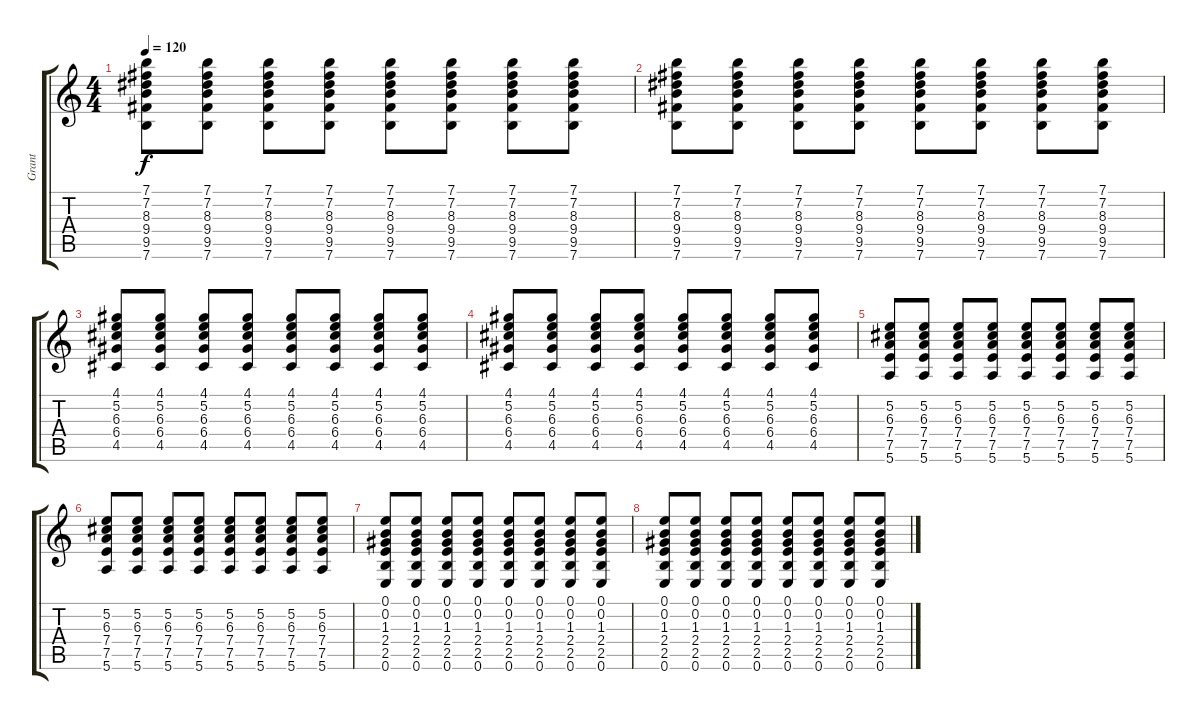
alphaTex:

\track ("Grant" "Grant") {instrument distortionguitar}
\staff {score tabs}
\tuning (E4 B3 G3 D3 A2 E2) {hide}
\ts (4 4)
\tempo 120
\clef g2
\ks c
(7.1 7.2 8.3 9.4 9.5 7.6).8{dy f volume 8} (7.1 7.2 8.3 9.4 9.5 7.6).8 (7.1 7.2 8.3 9.4 9.5 7.6).8 (7.1 7.2 8.3 9.4 9.5 7.6).8 (7.1 7.2 8.3 9.4 9.5 7.6).8 (7.1 7.2 8.3 9.4 9.5 7.6).8 (7.1 7.2 8.3 9.4 9.5 7.6).8 (7.1 7.2 8.3 9.4 9.5 7.6).8 |
(7.1 7.2 8.3 9.4 9.5 7.6).8 (7.1 7.2 8.3 9.4 9.5 7.6).8 (7.1 7.2 8.3 9.4 9.5 7.6).8 (7.1 7.2 8.3 9.4 9.5 7.6).8 (7.1 7.2 8.3 9.4 9.5 7.6).8 (7.1 7.2 8.3 9.4 9.5 7.6).8 (7.1 7.2 8.3 9.4 9.5 7.6).8 (7.1 7.2 8.3 9.4 9.5 7.6).8 |
(4.1 5.2 6.3 6.4 4.5).8 (4.1 5.2 6.3 6.4 4.5).8 (4.1 5.2 6.3 6.4 4.5).8 (4.1 5.2 6.3 6.4 4.5).8 (4.1 5.2 6.3 6.4 4.5).8 (4.1 5.2 6.3 6.4 4.5).8 (4.1 5.2 6.3 6.4 4.5).8 (4.1 5.2 6.3 6.4 4.5).8 |
(4.1 5.2 6.3 6.4 4.5).8{volume 3} (4.1 5.2 6.3 6.4 4.5).8 (4.1 5.2 6.3 6.4 4.5).8 (4.1 5.2 6.3 6.4 4.5).8 (4.1 5.2 6.3 6.4 4.5).8 (4.1 5.2 6.3 6.4 4.5).8 (4.1 5.2 6.3 6.4 4.5).8 (4.1 5.2 6.3 6.4 4.5).8 |
(5.2 6.3 7.4 7.5 5.6).8 (5.2 6.3 7.4 7.5 5.6).8 (5.2 6.3 7.4 7.5 5.6).8 (5.2 6.3 7.4 7.5 5.6).8 (5.2 6.3 7.4 7.5 5.6).8 (5.2 6.3 7.4 7.5 5.6).8 (5.2 6.3 7.4 7.5 5.6).8 (5.2 6.3 7.4 7.5 5.6).8 |
(5.2 6.3 7.4 7.5 5.6).8 (5.2 6.3 7.4 7.5 5.6).8 (5.2 6.3 7.4 7.5 5.6).8 (5.2 6.3 7.4 7.5 5.6).8 (5.2 6.3 7.4 7.5 5.6).8 (5.2 6.3 7.4 7.5 5.6).8 (5.2 6.3 7.4 7.5 5.6).8 (5.2 6.3 7.4 7.5 5.6).8 |
(0.1 0.2 1.3 2.4 2.5 0.6).8{volume 0} (0.1 0.2 1.3 2.4 2.5 0.6).8 (0.1 0.2 1.3 2.4 2.5 0.6).8 (0.1 0.2 1.3 2.4 2.5 0.6).8 (0.1 0.2 1.3 2.4 2.5 0.6).8 (0.1 0.2 1.3 2.4 2.5 0.6).8 (0.1 0.2 1.3 2.4 2.5 0.6).8 (0.1 0.2 1.3 2.4 2.5 0.6).8 |
(0.1 0.2 1.3 2.4 2.5 0.6).8 (0.1 0.2 1.3 2.4 2.5 0.6).8 (0.1 0.2 1.3 2.4 2.5 0.6).8 (0.1 0.2 1.3 2.4 2.5 0.6).8 (0.1 0.2 1.3 2.4 2.5 0.6).8 (0.1 0.2 1.3 2.4 2.5 0.6).8 (0.1 0.2 1.3 2.4 2.5 0.6).8 (0.1 0.2 1.3 2.4 2.5 0.6).8
